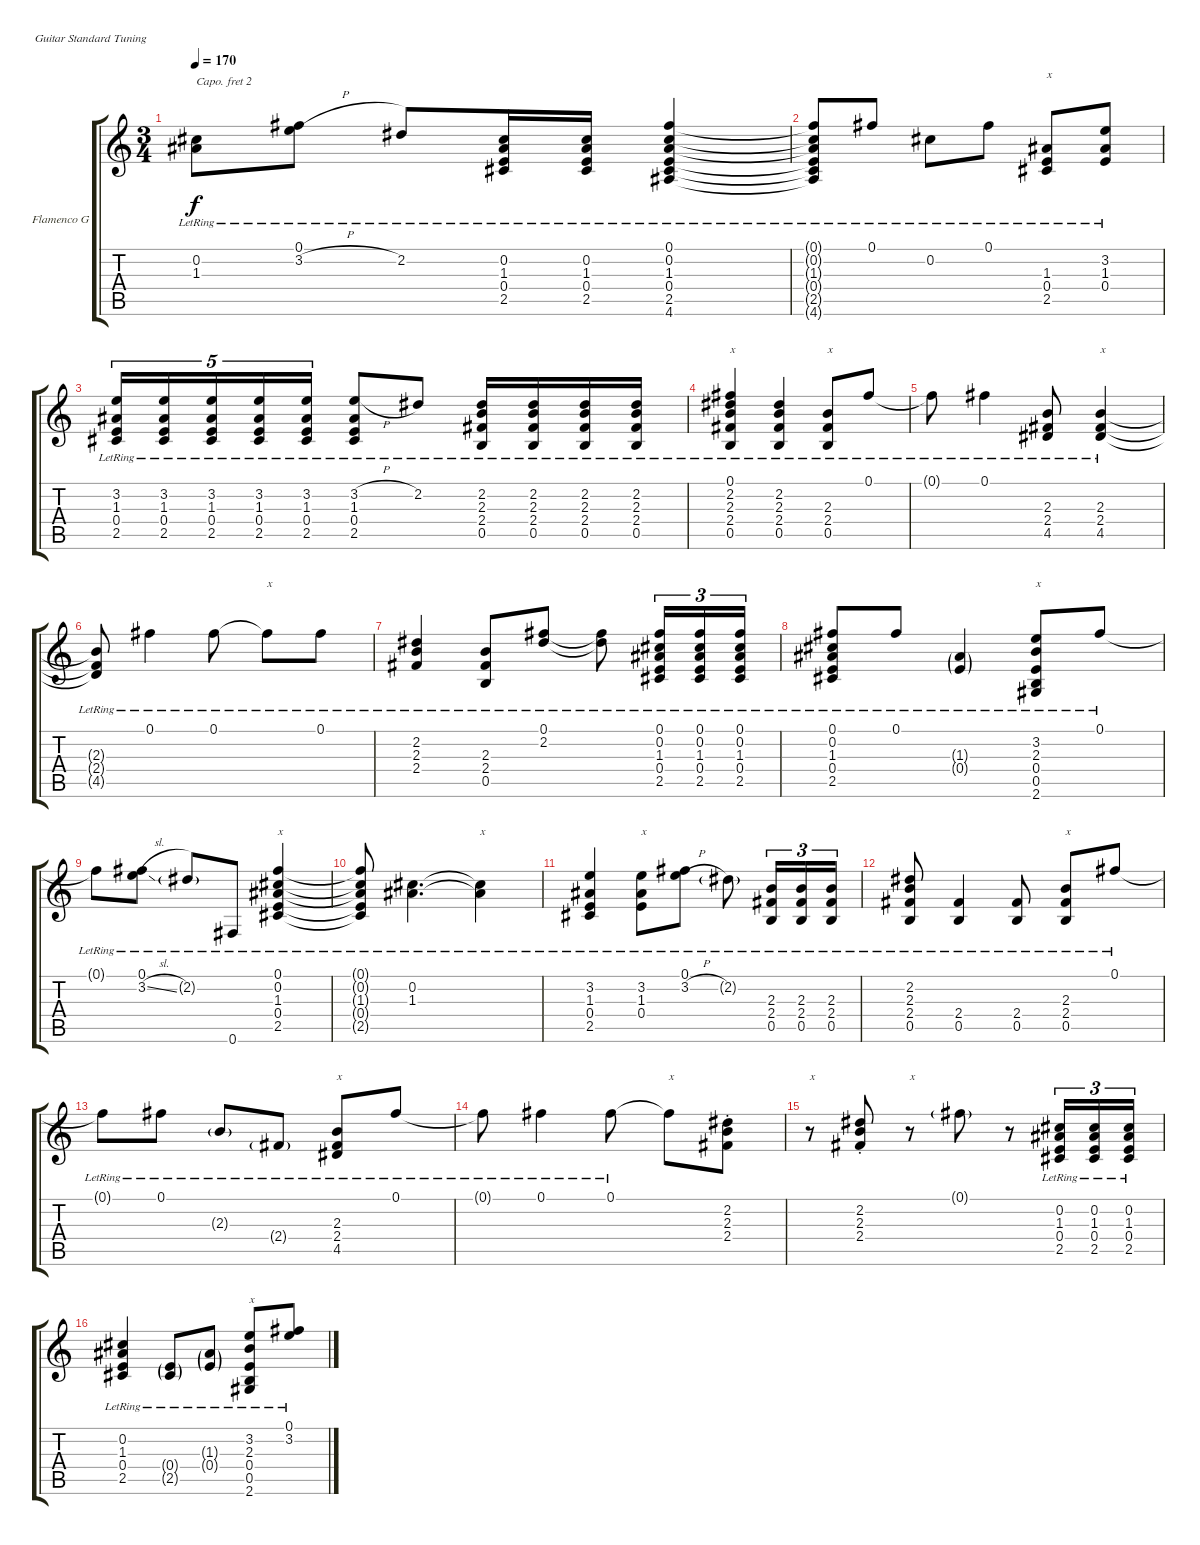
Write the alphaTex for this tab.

\defaultSystemsLayout 4
\bracketExtendMode groupsimilarinstruments
\firstSystemTrackNameOrientation horizontal
\otherSystemsTrackNameOrientation horizontal
\track ("Flamenco Guitar" "Flamenco G") {instrument acousticguitarnylon}
\staff {score tabs}
\capo 2
\tuning (E4 B3 G3 D3 A2 E2)
\ts (3 4)
\tempo 170
\clef g2
\ks c
(1.3{lr t} 0.2{lr t}).8{dy f} (0.1{lr} 3.2{h lr}).8 2.2{lr}.8 (2.5{lr} 0.4{lr} 1.3{lr} 0.2{lr}).16 (2.5{lr} 0.4{lr} 1.3{lr} 0.2{lr}).16 (2.5{lr} 0.4{lr} 1.3{lr} 0.2{lr} 0.1{lr} 4.6{lr}).4 |
(4.6{lr t} 2.5{lr t} 0.4{lr t} 1.3{lr t} 0.2{lr t} 0.1{lr t}).8 0.1{lr}.8 0.2{lr}.8 0.1{lr}.8 (2.5{lr} 0.4{lr} 1.3{lr}).8{txt "x"} (3.2{lr} 1.3{lr} 0.4{lr}).8 |
(2.5{lr} 0.4{lr} 1.3{lr} 3.2{lr}).16{tu (5 4)} (2.5{lr} 0.4{lr} 1.3{lr} 3.2{lr}).16{tu (5 4)} (2.5{lr} 0.4{lr} 1.3{lr} 3.2{lr}).16{tu (5 4)} (2.5{lr} 0.4{lr} 1.3{lr} 3.2{lr}).16{tu (5 4)} (2.5{lr} 0.4{lr} 1.3{lr} 3.2{lr}).16{tu (5 4)} (2.5{lr} 0.4{lr} 1.3{lr} 3.2{h lr}).8 2.2{lr}.8 (2.4{lr} 2.3{lr} 2.2{lr} 0.5{lr}).16 (2.4{lr} 2.3{lr} 2.2{lr} 0.5{lr}).16 (2.4{lr} 2.3{lr} 2.2{lr} 0.5{lr}).16 (2.4{lr} 2.3{lr} 2.2{lr} 0.5{lr}).16 |
(2.4{lr} 2.3{lr} 2.2{lr} 0.5{lr} 0.1{lr}).4{txt "x"} (2.3{lr} 2.2{lr} 2.4{lr} 0.5{lr}).4 (0.5{lr} 2.4{lr} 2.3{lr}).8{txt "x"} 0.1{lr}.8 |
0.1{lr t}.8 0.1{lr}.4 (4.5{lr} 2.4{lr} 2.3{lr}).8 (4.5{lr} 2.4{lr} 2.3{lr}).4{txt "x"} |
(2.3{lr t} 2.4{lr t} 4.5{lr t}).8 0.1{lr}.4 0.1{lr}.8 0.1{lr t}.8{txt "x"} 0.1{lr}.8 |
(2.4{lr} 2.3{lr} 2.2{lr}).4 (0.5{lr} 2.4{lr} 2.3{lr}).8 (0.1{lr} 2.2{lr}).8 (2.2{lr t} 0.1{lr t}).8 (2.5{lr} 0.4{lr} 1.3{lr} 0.2{lr} 0.1{lr}).16{tu (3 2)} (2.5{lr} 0.4{lr} 1.3{lr} 0.2{lr} 0.1{lr}).16{tu (3 2)} (2.5{lr} 0.4{lr} 1.3{lr} 0.2{lr} 0.1{lr}).16{tu (3 2)} |
(2.5{lr} 0.4{lr} 1.3{lr} 0.2{lr} 0.1{lr}).8 0.1{lr}.8 (1.3{g lr} 0.4{g lr}).4 (2.6{lr} 0.5{lr} 0.4{lr} 2.3{lr} 3.2{lr}).8{txt "x"} 0.1{lr}.8 |
0.1{lr t}.8 (0.1{lr} 3.2{sl lr}).8 2.2{g lr}.8 0.6{lr}.8 (2.5{lr} 0.4{lr} 1.3{lr} 0.2{lr} 0.1{lr}).4{txt "x"} |
(0.1{lr t} 0.2{lr t} 1.3{lr t} 0.4{lr t} 2.5{lr t}).8 (0.2{lr} 1.3{lr}).4{d} (1.3{lr t} 0.2{lr t}).4{txt "x"} |
(2.5{lr} 0.4{lr} 1.3{lr} 3.2{lr}).4 (1.3{lr} 3.2{lr} 0.4{lr}).8{txt "x"} (0.1{lr} 3.2{h lr}).8 2.2{g lr}.8 (0.5{lr} 2.4{lr} 2.3{lr}).16{tu (3 2)} (0.5{lr} 2.4{lr} 2.3{lr}).16{tu (3 2)} (0.5{lr} 2.4{lr} 2.3{lr}).16{tu (3 2)} |
(0.5{lr} 2.4{lr} 2.3{lr} 2.2{lr}).8 (0.5{lr} 2.4{lr}).4 (2.4{lr} 0.5{lr}).8 (0.5{lr} 2.4{lr} 2.3{lr}).8{txt "x"} 0.1{lr}.8 |
0.1{lr t}.8 0.1{lr}.8 2.3{g lr}.8 2.4{g lr}.8 (4.5{lr} 2.4{lr} 2.3{lr}).8{txt "x"} 0.1{lr}.8 |
0.1{lr t}.8 0.1{lr}.4 0.1{lr}.8 0.1{t}.8{txt "x"} (2.2 2.3{st} 2.4{st}).8 |
r.8{txt "x"} (2.2{st} 2.3{st} 2.4{st}).8 r.8{txt "x"} 0.1{g}.8 r.8 (2.5{lr} 0.4{lr} 1.3{lr} 0.2{lr}).16{tu (3 2)} (2.5{lr} 0.4{lr} 1.3{lr} 0.2{lr}).16{tu (3 2)} (2.5{lr} 0.4{lr} 1.3{lr} 0.2{lr}).16{tu (3 2)} |
(2.5{lr} 0.4{lr} 1.3{lr} 0.2{lr}).4 (2.5{g lr} 0.4{g lr}).8 (1.3{g lr} 0.4{g lr}).8 (2.6{lr} 0.5{lr} 0.4{lr} 2.3{lr} 3.2{lr}).8{txt "x"} (0.1{lr} 3.2{lr}).8
